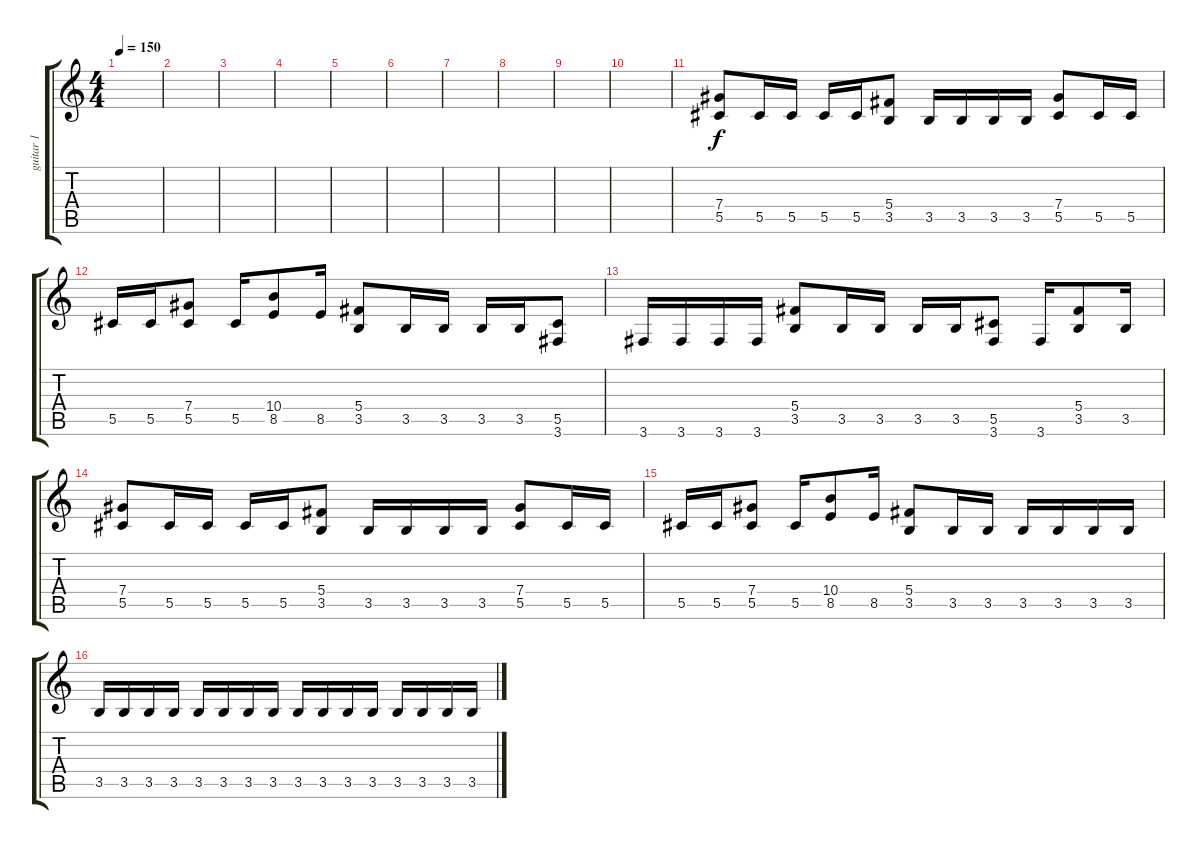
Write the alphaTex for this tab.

\track ("guitar 1" "guitar 1") {instrument distortionguitar}
\staff {score tabs}
\tuning (Eb4 Bb3 Gb3 Db3 Ab2 Eb2) {hide}
\ts (4 4)
\tempo 150
\clef g2
\ks c
|
|
|
|
|
|
|
|
|
|
(7.4 5.5).8 5.5.16 5.5.16 5.5.16 5.5.16 (5.4 3.5).8 3.5.16 3.5.16 3.5.16 3.5.16 (7.4 5.5).8 5.5.16 5.5.16 |
5.5.16 5.5.16 (7.4 5.5).8 5.5.16 (10.4 8.5).8 8.5.16 (5.4 3.5).8 3.5.16 3.5.16 3.5.16 3.5.16 (5.5 3.6).8 |
3.6.16 3.6.16 3.6.16 3.6.16 (5.4 3.5).8 3.5.16 3.5.16 3.5.16 3.5.16 (5.5 3.6).8 3.6.16 (5.4 3.5).8 3.5.16 |
(7.4 5.5).8 5.5.16 5.5.16 5.5.16 5.5.16 (5.4 3.5).8 3.5.16 3.5.16 3.5.16 3.5.16 (7.4 5.5).8 5.5.16 5.5.16 |
5.5.16 5.5.16 (7.4 5.5).8 5.5.16 (10.4 8.5).8 8.5.16 (5.4 3.5).8 3.5.16 3.5.16 3.5.16 3.5.16 3.5.16 3.5.16 |
3.5.16 3.5.16 3.5.16 3.5.16 3.5.16 3.5.16 3.5.16 3.5.16 3.5.16 3.5.16 3.5.16 3.5.16 3.5.16 3.5.16 3.5.16 3.5.16
